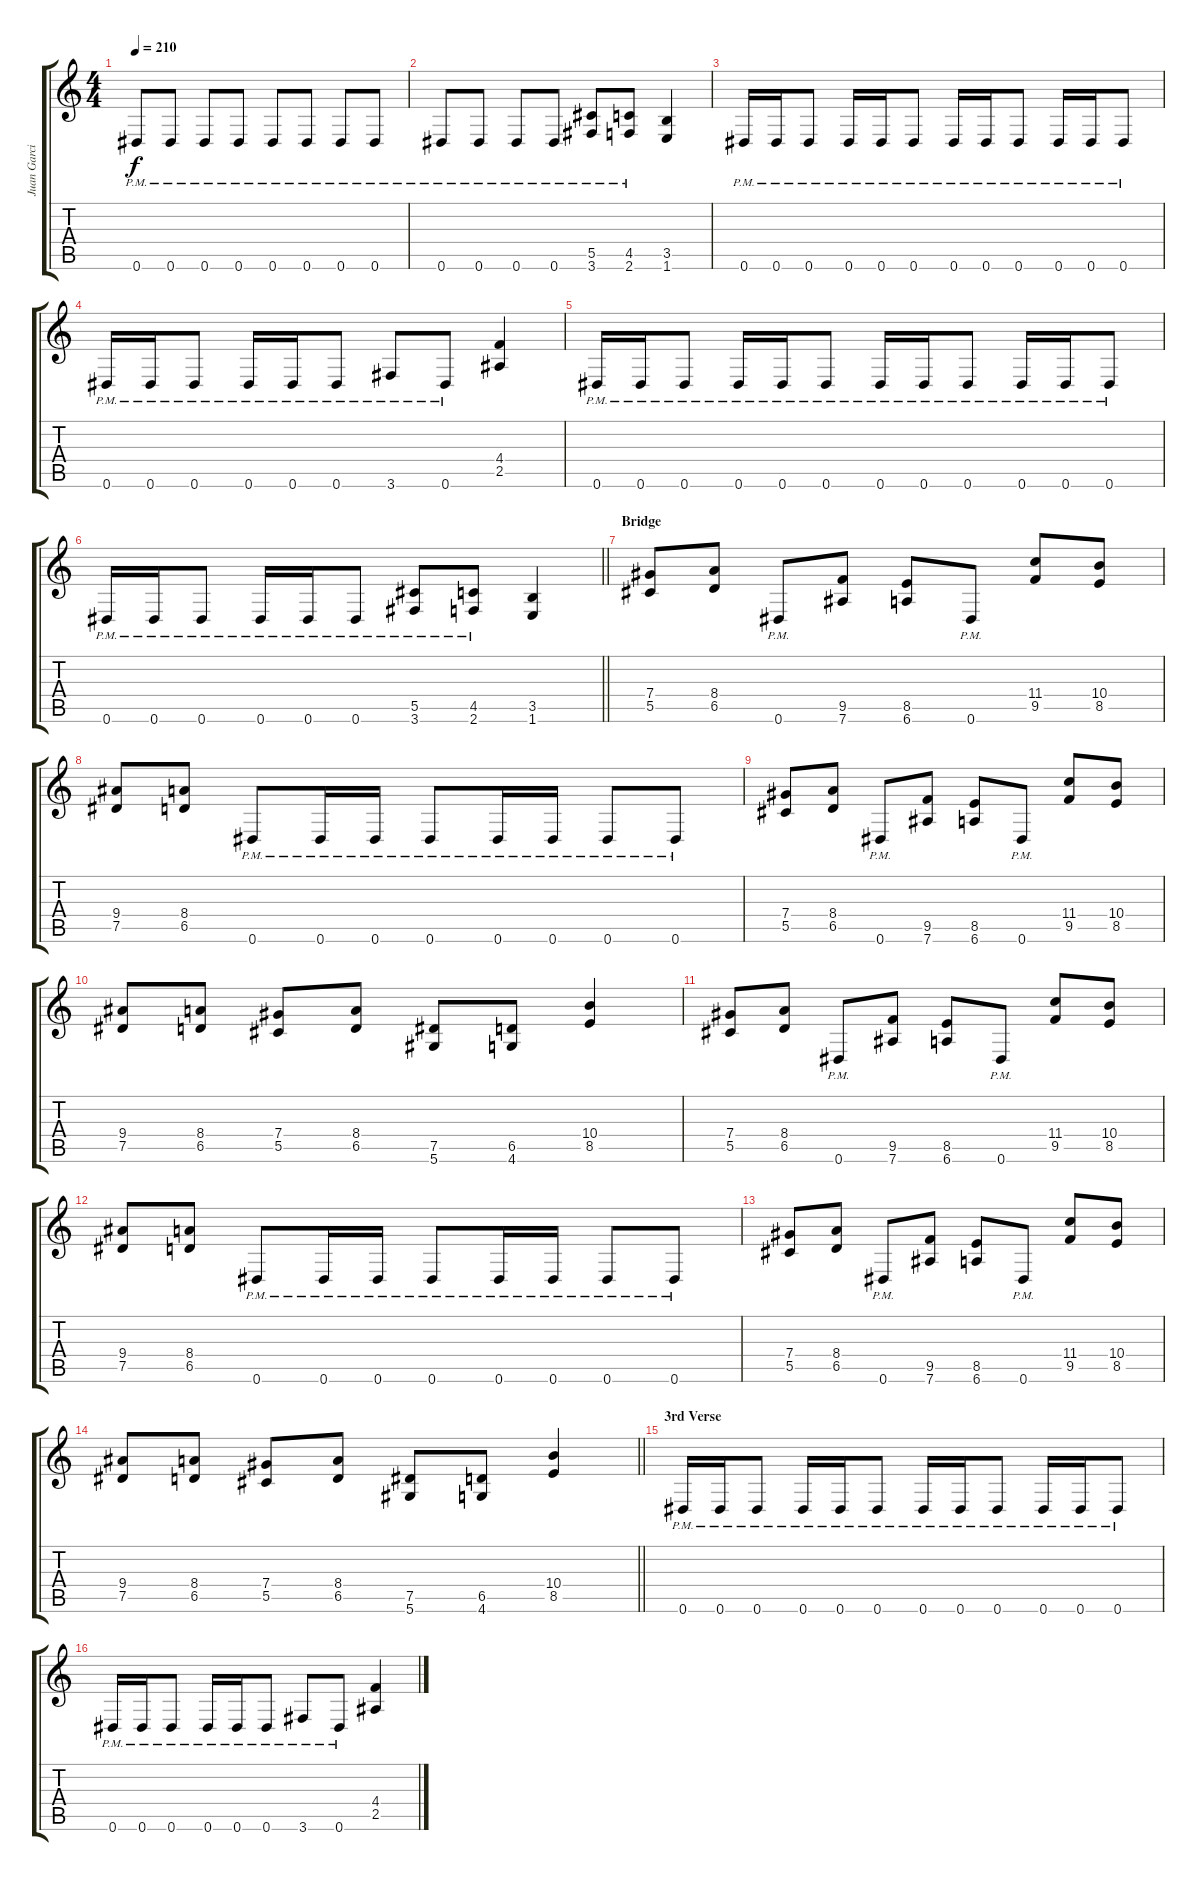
\track ("Juan Garcia" "Juan Garci") {instrument distortionguitar}
\staff {score tabs}
\tuning (Eb4 Bb3 Gb3 Db3 Ab2 Eb2) {hide}
\ts (4 4)
\tempo 210
\clef g2
\ks c
0.6{pm}.8{dy f} 0.6{pm}.8 0.6{pm}.8 0.6{pm}.8 0.6{pm}.8 0.6{pm}.8 0.6{pm}.8 0.6{pm}.8 |
0.6{pm}.8 0.6{pm}.8 0.6{pm}.8 0.6{pm}.8 (5.5{pm} 3.6{pm}).8 (4.5{pm} 2.6{pm}).8 (3.5 1.6).4 |
0.6{pm}.16 0.6{pm}.16 0.6{pm}.8 0.6{pm}.16 0.6{pm}.16 0.6{pm}.8 0.6{pm}.16 0.6{pm}.16 0.6{pm}.8 0.6{pm}.16 0.6{pm}.16 0.6{pm}.8 |
0.6{pm}.16 0.6{pm}.16 0.6{pm}.8 0.6{pm}.16 0.6{pm}.16 0.6{pm}.8 3.6{pm}.8 0.6{pm}.8 (4.4 2.5).4 |
0.6{pm}.16 0.6{pm}.16 0.6{pm}.8 0.6{pm}.16 0.6{pm}.16 0.6{pm}.8 0.6{pm}.16 0.6{pm}.16 0.6{pm}.8 0.6{pm}.16 0.6{pm}.16 0.6{pm}.8 |
\barLineRight lightlight
0.6{pm}.16 0.6{pm}.16 0.6{pm}.8 0.6{pm}.16 0.6{pm}.16 0.6{pm}.8 (5.5{pm} 3.6{pm}).8 (4.5{pm} 2.6{pm}).8 (3.5 1.6).4 |
\section ("" "Bridge")
(7.4 5.5).8 (8.4 6.5).8 0.6{pm}.8 (9.5 7.6).8 (8.5 6.6).8 0.6{pm}.8 (11.4 9.5).8 (10.4 8.5).8 |
(9.4 7.5).8 (8.4 6.5).8 0.6{pm}.8 0.6{pm}.16 0.6{pm}.16 0.6{pm}.8 0.6{pm}.16 0.6{pm}.16 0.6{pm}.8 0.6{pm}.8 |
(7.4 5.5).8 (8.4 6.5).8 0.6{pm}.8 (9.5 7.6).8 (8.5 6.6).8 0.6{pm}.8 (11.4 9.5).8 (10.4 8.5).8 |
(9.4 7.5).8 (8.4 6.5).8 (7.4 5.5).8 (8.4 6.5).8 (7.5 5.6).8 (6.5 4.6).8 (10.4 8.5).4 |
(7.4 5.5).8 (8.4 6.5).8 0.6{pm}.8 (9.5 7.6).8 (8.5 6.6).8 0.6{pm}.8 (11.4 9.5).8 (10.4 8.5).8 |
(9.4 7.5).8 (8.4 6.5).8 0.6{pm}.8 0.6{pm}.16 0.6{pm}.16 0.6{pm}.8 0.6{pm}.16 0.6{pm}.16 0.6{pm}.8 0.6{pm}.8 |
(7.4 5.5).8 (8.4 6.5).8 0.6{pm}.8 (9.5 7.6).8 (8.5 6.6).8 0.6{pm}.8 (11.4 9.5).8 (10.4 8.5).8 |
\barLineRight lightlight
(9.4 7.5).8 (8.4 6.5).8 (7.4 5.5).8 (8.4 6.5).8 (7.5 5.6).8 (6.5 4.6).8 (10.4 8.5).4 |
\section ("" "3rd Verse")
0.6{pm}.16 0.6{pm}.16 0.6{pm}.8 0.6{pm}.16 0.6{pm}.16 0.6{pm}.8 0.6{pm}.16 0.6{pm}.16 0.6{pm}.8 0.6{pm}.16 0.6{pm}.16 0.6{pm}.8 |
0.6{pm}.16 0.6{pm}.16 0.6{pm}.8 0.6{pm}.16 0.6{pm}.16 0.6{pm}.8 3.6{pm}.8 0.6{pm}.8 (4.4 2.5).4
